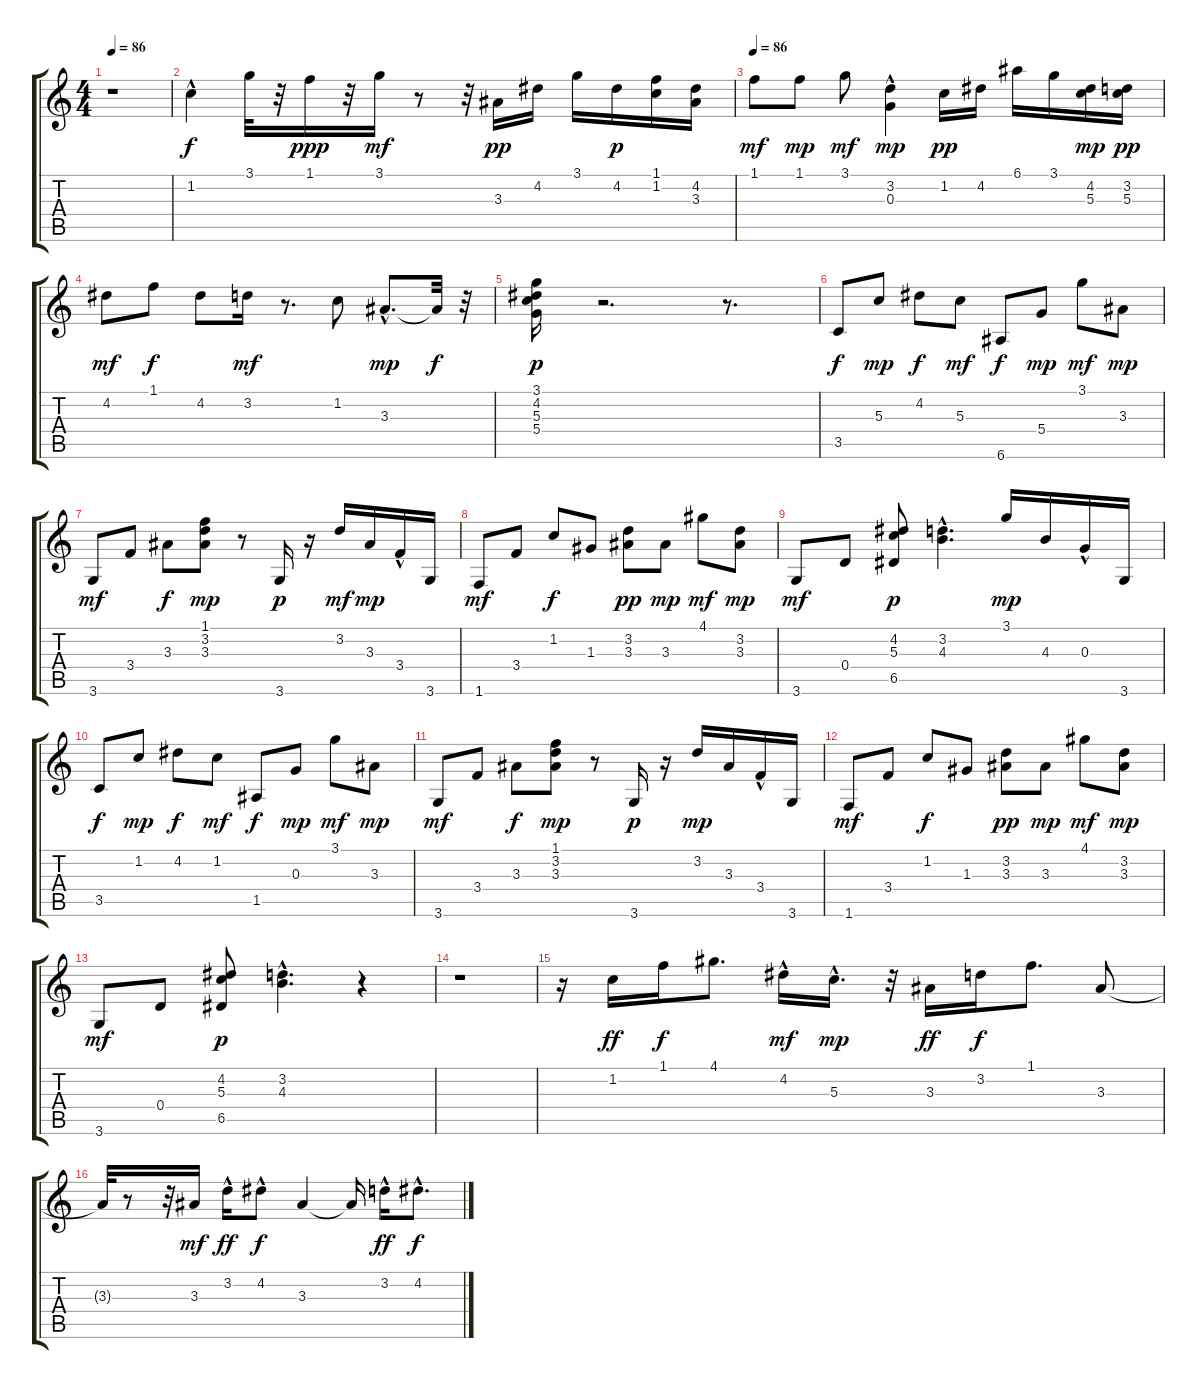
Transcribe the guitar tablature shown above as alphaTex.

\track "" {instrument electricguitarclean}
\staff {score tabs}
\tuning (E4 B3 G3 D3 A2 E2) {hide}
\ts (4 4)
\tempo 86
\clef g2
\ks c
r.1{dy f instrument electricguitarclean} |
1.2{hac}.4 3.1.32 r.32 1.1.16{dy ppp} r.32 3.1.16{dy mf} r.8 r.32 3.3.16{dy pp} 4.2.16 3.1.16 4.2.16{dy p} (1.1 1.2).16 (4.2 3.3).16 |
\tempo 86
1.1.8{dy mf} 1.1.8{dy mp} 3.1.8{dy mf} (3.2{hac} 0.3{hac}).4{dy mp} 1.2.16{dy pp} 4.2.16 6.1.16 3.1.16 (4.2 5.3).16{dy mp} (3.2 5.3).16{dy pp} |
4.2.8{dy mf} 1.1.8{dy f} 4.2.8 3.2.16{dy mf} r.8{d} 1.2.8 3.3{hac}.8{d dy mp} 3.3{t}.32{dy f} r.32 |
(3.1 4.2 5.3 5.4).16{dy p} r.2{d} r.8{d} |
3.5.8{dy f} 5.3.8{dy mp} 4.2.8{dy f} 5.3.8{dy mf} 6.6.8{dy f} 5.4.8{dy mp} 3.1.8{dy mf} 3.3.8{dy mp} |
3.6.8{dy mf} 3.4.8 3.3.8{dy f} (1.1 3.2 3.3).8{dy mp} r.8 3.6.16{dy p} r.16 3.2.16{dy mf} 3.3.16{dy mp} 3.4{hac}.16 3.6.16 |
1.6.8{dy mf} 3.4.8 1.2.8{dy f} 1.3.8 (3.2 3.3).8{dy pp} 3.3.8{dy mp} 4.1.8{dy mf} (3.2 3.3).8{dy mp} |
3.6.8{dy mf} 0.4.8 (4.2 5.3 6.5).8{dy p} (3.2{hac} 4.3{hac}).4{d} 3.1.16{dy mp} 4.3.16 0.3{hac}.16 3.6.16 |
3.5.8{dy f} 1.2.8{dy mp} 4.2.8{dy f} 1.2.8{dy mf} 1.5.8{dy f} 0.3.8{dy mp} 3.1.8{dy mf} 3.3.8{dy mp} |
3.6.8{dy mf} 3.4.8 3.3.8{dy f} (1.1 3.2 3.3).8{dy mp} r.8 3.6.16{dy p} r.16 3.2.16{dy mp} 3.3.16 3.4{hac}.16 3.6.16 |
1.6.8{dy mf} 3.4.8 1.2.8{dy f} 1.3.8 (3.2 3.3).8{dy pp} 3.3.8{dy mp} 4.1.8{dy mf} (3.2 3.3).8{dy mp} |
3.6.8{dy mf} 0.4.8 (4.2 5.3 6.5).8{dy p} (3.2{hac} 4.3{hac}).4{d} r.4 |
r.1 |
r.16 1.2.16{dy ff volume 8 balance 3} 1.1.16{dy f} 4.1.8{d} 4.2{hac}.16{dy mf} 5.3{hac}.16{d dy mp} r.32 3.3.16{dy ff} 3.2.16{dy f} 1.1.8{d} 3.3.8 |
3.3{t}.32 r.8 r.32 3.3.16{dy mf} 3.2{hac}.16{dy ff} 4.2{hac}.8{dy f} 3.3.4 3.3{t}.16 3.2{hac}.16{dy ff} 4.2{hac}.8{d dy f}
